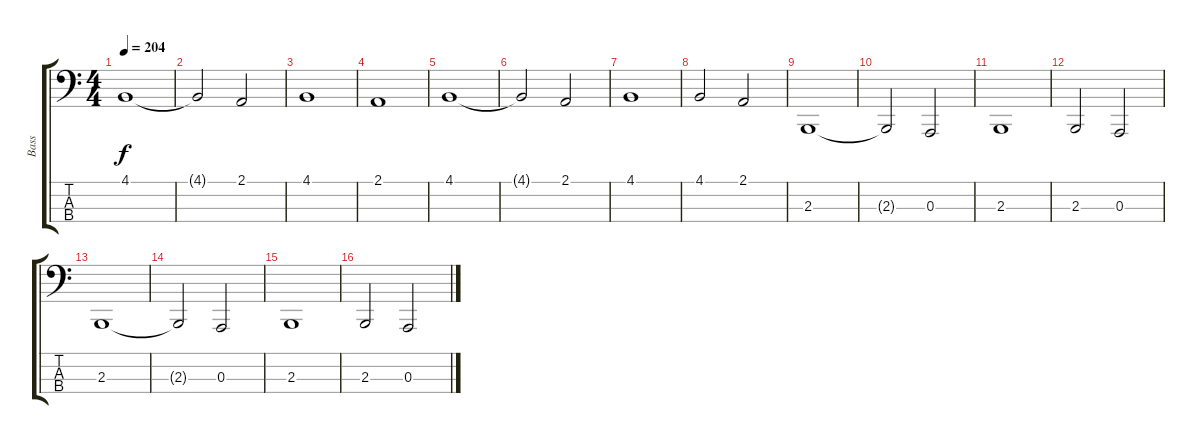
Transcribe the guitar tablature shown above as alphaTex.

\track ("Bass" "Bass") {instrument clavinet}
\staff {score tabs}
\tuning (G2 D2 A1 E1) {hide}
\ts (4 4)
\tempo 204
\clef f4
\ks c
4.1.1{dy f} |
4.1{t}.2 2.1.2 |
4.1.1 |
2.1.1 |
4.1.1 |
4.1{t}.2 2.1.2 |
4.1.1 |
4.1.2 2.1.2 |
2.3.1 |
2.3{t}.2 0.3.2 |
2.3.1 |
2.3.2 0.3.2 |
2.3.1 |
2.3{t}.2 0.3.2 |
2.3.1 |
2.3.2 0.3.2
